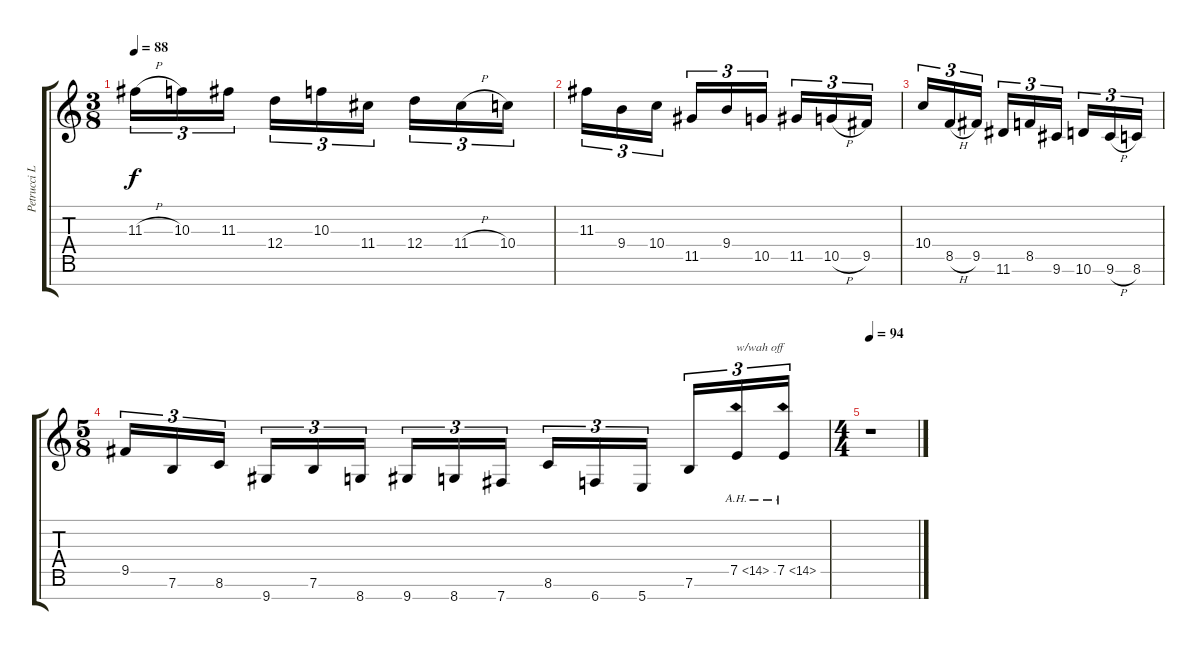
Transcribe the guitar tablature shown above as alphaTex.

\track ("Petrucci Lead (Disto Gtr)" "Petrucci L") {instrument distortionguitar}
\staff {score tabs}
\tuning (E4 B3 G3 D3 A2 E2 B1) {hide}
\ts (3 8)
\tempo 88
\clef g2
\ks c
11.3{h}.16{tu (3 2) dy f} 10.3.16{tu (3 2)} 11.3.16{tu (3 2)} 12.4.16{tu (3 2)} 10.3.16{tu (3 2)} 11.4.16{tu (3 2)} 12.4.16{tu (3 2)} 11.4{h}.16{tu (3 2)} 10.4.16{tu (3 2)} |
11.3.16{tu (3 2)} 9.4.16{tu (3 2)} 10.4.16{tu (3 2)} 11.5.16{tu (3 2)} 9.4.16{tu (3 2)} 10.5.16{tu (3 2)} 11.5.16{tu (3 2)} 10.5{h}.16{tu (3 2)} 9.5.16{tu (3 2)} |
10.4.16{tu (3 2)} 8.5{h}.16{tu (3 2)} 9.5.16{tu (3 2)} 11.6.16{tu (3 2)} 8.5.16{tu (3 2)} 9.6.16{tu (3 2)} 10.6.16{tu (3 2)} 9.6{h}.16{tu (3 2)} 8.6.16{tu (3 2)} |
\ts (5 8)
9.5.16{tu (3 2)} 7.6.16{tu (3 2)} 8.6.16{tu (3 2)} 9.7.16{tu (3 2)} 7.6.16{tu (3 2)} 8.7.16{tu (3 2)} 9.7.16{tu (3 2)} 8.7.16{tu (3 2)} 7.7.16{tu (3 2)} 8.6.16{tu (3 2)} 6.7.16{tu (3 2)} 5.7.16{tu (3 2)} 7.6.16{tu (3 2)} 7.5{ah 7}.16{tu (3 2) txt "w/wah off"} 7.5{ah 7}.16{tu (3 2)} |
\ts (4 4)
\tempo 94
r.1
